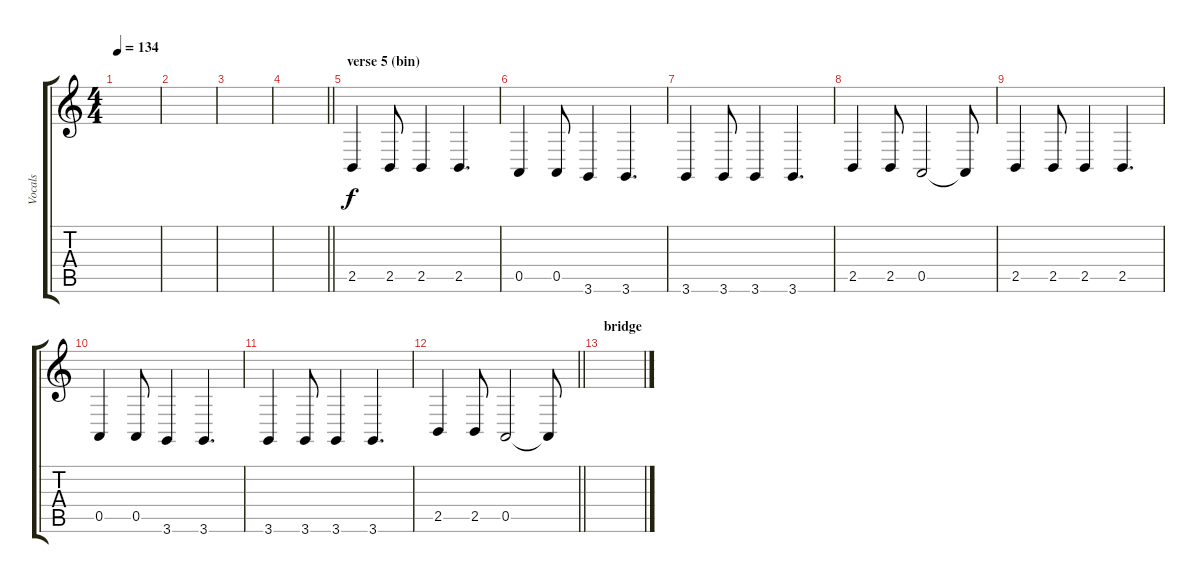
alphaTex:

\track ("Vocals" "Vocals") {instrument altosax}
\staff {score tabs}
\tuning (E4 B3 G3 D3 A2 E2) {hide}
\ts (4 4)
\tempo 134
\clef g2
\ks c
|
|
|
\barLineRight lightlight
|
\section ("" "verse 5 (bin)")
2.5.4 2.5.8 2.5.4 2.5.4{d} |
0.5.4 0.5.8 3.6.4 3.6.4{d} |
3.6.4 3.6.8 3.6.4 3.6.4{d} |
2.5.4 2.5.8 0.5.2 0.5{t}.8 |
2.5.4 2.5.8 2.5.4 2.5.4{d} |
0.5.4 0.5.8 3.6.4 3.6.4{d} |
3.6.4 3.6.8 3.6.4 3.6.4{d} |
\barLineRight lightlight
2.5.4 2.5.8 0.5.2 0.5{t}.8 |
\section ("" "bridge")
